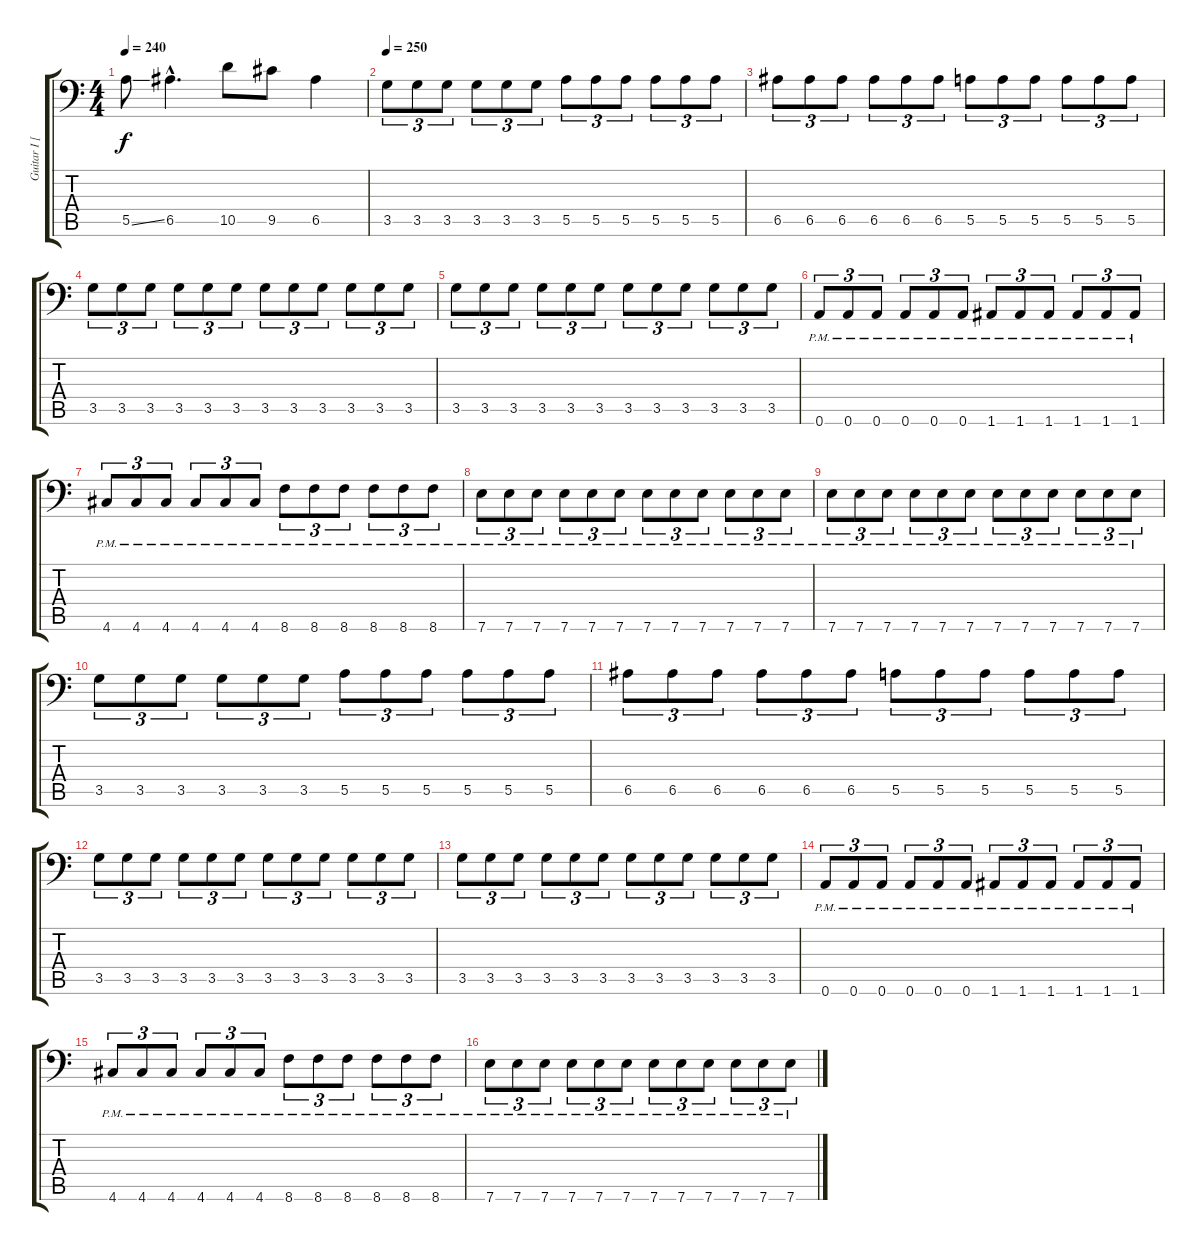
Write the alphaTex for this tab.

\track ("Guitar I [Karl Sanders]" "Guitar I [") {instrument distortionguitar}
\staff {score tabs}
\tuning (B3 Gb3 D3 A2 E2 A1) {hide}
\ts (4 4)
\tempo 240
\clef f4
\ks c
5.5{ss}.8{dy f} 6.5{hac}.4{d} 10.5.8 9.5.8 6.5.4 |
\tempo 250
3.5.8{tu (3 2)} 3.5.8{tu (3 2)} 3.5.8{tu (3 2)} 3.5.8{tu (3 2)} 3.5.8{tu (3 2)} 3.5.8{tu (3 2)} 5.5.8{tu (3 2)} 5.5.8{tu (3 2)} 5.5.8{tu (3 2)} 5.5.8{tu (3 2)} 5.5.8{tu (3 2)} 5.5.8{tu (3 2)} |
6.5.8{tu (3 2)} 6.5.8{tu (3 2)} 6.5.8{tu (3 2)} 6.5.8{tu (3 2)} 6.5.8{tu (3 2)} 6.5.8{tu (3 2)} 5.5.8{tu (3 2)} 5.5.8{tu (3 2)} 5.5.8{tu (3 2)} 5.5.8{tu (3 2)} 5.5.8{tu (3 2)} 5.5.8{tu (3 2)} |
3.5.8{tu (3 2)} 3.5.8{tu (3 2)} 3.5.8{tu (3 2)} 3.5.8{tu (3 2)} 3.5.8{tu (3 2)} 3.5.8{tu (3 2)} 3.5.8{tu (3 2)} 3.5.8{tu (3 2)} 3.5.8{tu (3 2)} 3.5.8{tu (3 2)} 3.5.8{tu (3 2)} 3.5.8{tu (3 2)} |
3.5.8{tu (3 2)} 3.5.8{tu (3 2)} 3.5.8{tu (3 2)} 3.5.8{tu (3 2)} 3.5.8{tu (3 2)} 3.5.8{tu (3 2)} 3.5.8{tu (3 2)} 3.5.8{tu (3 2)} 3.5.8{tu (3 2)} 3.5.8{tu (3 2)} 3.5.8{tu (3 2)} 3.5.8{tu (3 2)} |
0.6{pm}.8{tu (3 2)} 0.6{pm}.8{tu (3 2)} 0.6{pm}.8{tu (3 2)} 0.6{pm}.8{tu (3 2)} 0.6{pm}.8{tu (3 2)} 0.6{pm}.8{tu (3 2)} 1.6{pm}.8{tu (3 2)} 1.6{pm}.8{tu (3 2)} 1.6{pm}.8{tu (3 2)} 1.6{pm}.8{tu (3 2)} 1.6{pm}.8{tu (3 2)} 1.6{pm}.8{tu (3 2)} |
4.6{pm}.8{tu (3 2)} 4.6{pm}.8{tu (3 2)} 4.6{pm}.8{tu (3 2)} 4.6{pm}.8{tu (3 2)} 4.6{pm}.8{tu (3 2)} 4.6{pm}.8{tu (3 2)} 8.6{pm}.8{tu (3 2)} 8.6{pm}.8{tu (3 2)} 8.6{pm}.8{tu (3 2)} 8.6{pm}.8{tu (3 2)} 8.6{pm}.8{tu (3 2)} 8.6{pm}.8{tu (3 2)} |
7.6{pm}.8{tu (3 2)} 7.6{pm}.8{tu (3 2)} 7.6{pm}.8{tu (3 2)} 7.6{pm}.8{tu (3 2)} 7.6{pm}.8{tu (3 2)} 7.6{pm}.8{tu (3 2)} 7.6{pm}.8{tu (3 2)} 7.6{pm}.8{tu (3 2)} 7.6{pm}.8{tu (3 2)} 7.6{pm}.8{tu (3 2)} 7.6{pm}.8{tu (3 2)} 7.6{pm}.8{tu (3 2)} |
7.6{pm}.8{tu (3 2)} 7.6{pm}.8{tu (3 2)} 7.6{pm}.8{tu (3 2)} 7.6{pm}.8{tu (3 2)} 7.6{pm}.8{tu (3 2)} 7.6{pm}.8{tu (3 2)} 7.6{pm}.8{tu (3 2)} 7.6{pm}.8{tu (3 2)} 7.6{pm}.8{tu (3 2)} 7.6{pm}.8{tu (3 2)} 7.6{pm}.8{tu (3 2)} 7.6{pm}.8{tu (3 2)} |
3.5.8{tu (3 2)} 3.5.8{tu (3 2)} 3.5.8{tu (3 2)} 3.5.8{tu (3 2)} 3.5.8{tu (3 2)} 3.5.8{tu (3 2)} 5.5.8{tu (3 2)} 5.5.8{tu (3 2)} 5.5.8{tu (3 2)} 5.5.8{tu (3 2)} 5.5.8{tu (3 2)} 5.5.8{tu (3 2)} |
6.5.8{tu (3 2)} 6.5.8{tu (3 2)} 6.5.8{tu (3 2)} 6.5.8{tu (3 2)} 6.5.8{tu (3 2)} 6.5.8{tu (3 2)} 5.5.8{tu (3 2)} 5.5.8{tu (3 2)} 5.5.8{tu (3 2)} 5.5.8{tu (3 2)} 5.5.8{tu (3 2)} 5.5.8{tu (3 2)} |
3.5.8{tu (3 2)} 3.5.8{tu (3 2)} 3.5.8{tu (3 2)} 3.5.8{tu (3 2)} 3.5.8{tu (3 2)} 3.5.8{tu (3 2)} 3.5.8{tu (3 2)} 3.5.8{tu (3 2)} 3.5.8{tu (3 2)} 3.5.8{tu (3 2)} 3.5.8{tu (3 2)} 3.5.8{tu (3 2)} |
3.5.8{tu (3 2)} 3.5.8{tu (3 2)} 3.5.8{tu (3 2)} 3.5.8{tu (3 2)} 3.5.8{tu (3 2)} 3.5.8{tu (3 2)} 3.5.8{tu (3 2)} 3.5.8{tu (3 2)} 3.5.8{tu (3 2)} 3.5.8{tu (3 2)} 3.5.8{tu (3 2)} 3.5.8{tu (3 2)} |
0.6{pm}.8{tu (3 2)} 0.6{pm}.8{tu (3 2)} 0.6{pm}.8{tu (3 2)} 0.6{pm}.8{tu (3 2)} 0.6{pm}.8{tu (3 2)} 0.6{pm}.8{tu (3 2)} 1.6{pm}.8{tu (3 2)} 1.6{pm}.8{tu (3 2)} 1.6{pm}.8{tu (3 2)} 1.6{pm}.8{tu (3 2)} 1.6{pm}.8{tu (3 2)} 1.6{pm}.8{tu (3 2)} |
4.6{pm}.8{tu (3 2)} 4.6{pm}.8{tu (3 2)} 4.6{pm}.8{tu (3 2)} 4.6{pm}.8{tu (3 2)} 4.6{pm}.8{tu (3 2)} 4.6{pm}.8{tu (3 2)} 8.6{pm}.8{tu (3 2)} 8.6{pm}.8{tu (3 2)} 8.6{pm}.8{tu (3 2)} 8.6{pm}.8{tu (3 2)} 8.6{pm}.8{tu (3 2)} 8.6{pm}.8{tu (3 2)} |
7.6{pm}.8{tu (3 2)} 7.6{pm}.8{tu (3 2)} 7.6{pm}.8{tu (3 2)} 7.6{pm}.8{tu (3 2)} 7.6{pm}.8{tu (3 2)} 7.6{pm}.8{tu (3 2)} 7.6{pm}.8{tu (3 2)} 7.6{pm}.8{tu (3 2)} 7.6{pm}.8{tu (3 2)} 7.6{pm}.8{tu (3 2)} 7.6{pm}.8{tu (3 2)} 7.6{pm}.8{tu (3 2)}
